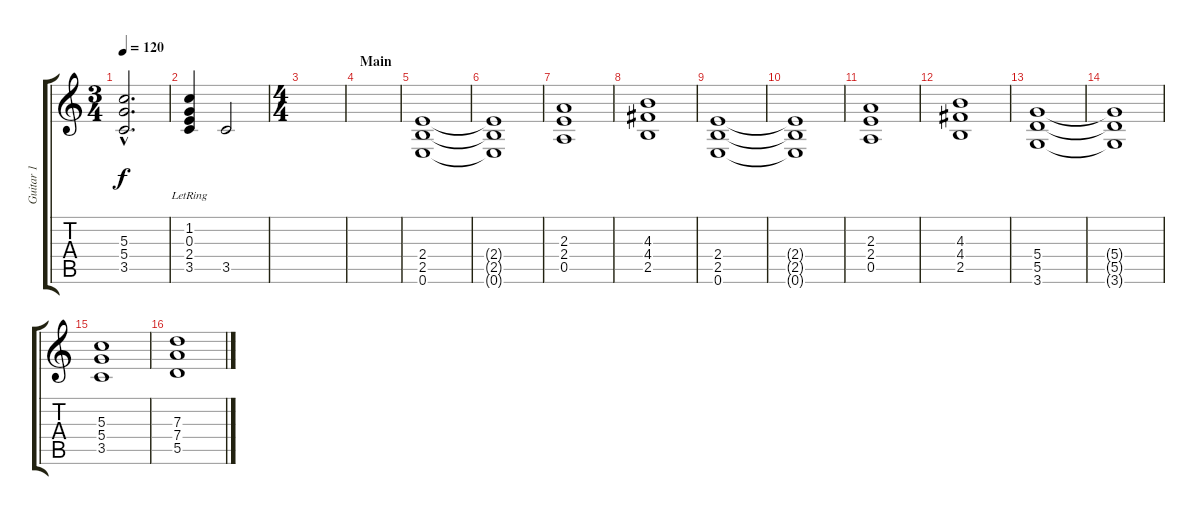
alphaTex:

\track ("Guitar 1" "Guitar 1") {instrument distortionguitar}
\staff {score tabs}
\tuning (E4 B3 G3 D3 A2 E2) {hide}
\ts (3 4)
\tempo 120
\clef g2
\ks c
(5.3{hac} 5.4{hac} 3.5{hac}).2{d dy f} |
(1.2{lr} 0.3{lr} 2.4{lr} 3.5{lr}).4 3.5.2 |
\ts (4 4)
|
\section ("" "Main")
|
(2.4 2.5 0.6).1 |
(2.4{t} 2.5{t} 0.6{t}).1 |
(2.3 2.4 0.5).1 |
(4.3 4.4 2.5).1 |
(2.4 2.5 0.6).1 |
(2.4{t} 2.5{t} 0.6{t}).1 |
(2.3 2.4 0.5).1 |
(4.3 4.4 2.5).1 |
(5.4 5.5 3.6).1 |
(5.4{t} 5.5{t} 3.6{t}).1 |
(5.3 5.4 3.5).1 |
(7.3 7.4 5.5).1
